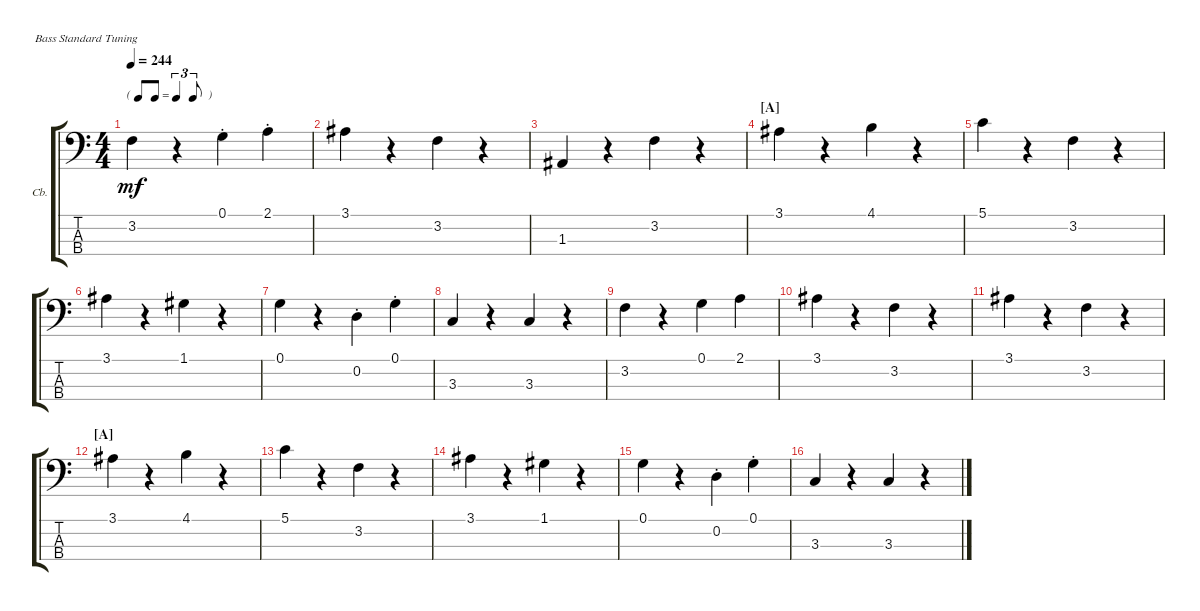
\defaultSystemsLayout 4
\bracketExtendMode groupsimilarinstruments
\firstSystemTrackNameOrientation horizontal
\otherSystemsTrackNameOrientation horizontal
\track ("Contrabass" "Cb.") {instrument acousticbass}
\staff {score tabs}
\tuning (G2 D2 A1 E1)
\ts (4 4)
\tf triplet8th
\tempo 244
\clef f4
\ks c
3.2.4{dy mf} r.4 0.1{st}.4 2.1{st}.4 |
3.1.4 r.4 3.2.4 r.4 |
1.3.4 r.4 3.2.4 r.4 |
\section ("A" "")
3.1.4 r.4 4.1.4 r.4 |
5.1.4 r.4 3.2.4 r.4 |
3.1.4 r.4 1.1.4 r.4 |
0.1.4 r.4 0.2{st}.4 0.1{st}.4 |
3.3.4 r.4 3.3.4 r.4 |
3.2.4 r.4 0.1.4 2.1.4 |
3.1.4 r.4 3.2.4 r.4 |
3.1.4 r.4 3.2.4 r.4 |
\section ("A" "")
3.1.4 r.4 4.1.4 r.4 |
5.1.4 r.4 3.2.4 r.4 |
3.1.4 r.4 1.1.4 r.4 |
0.1.4 r.4 0.2{st}.4 0.1{st}.4 |
3.3.4 r.4 3.3.4 r.4
